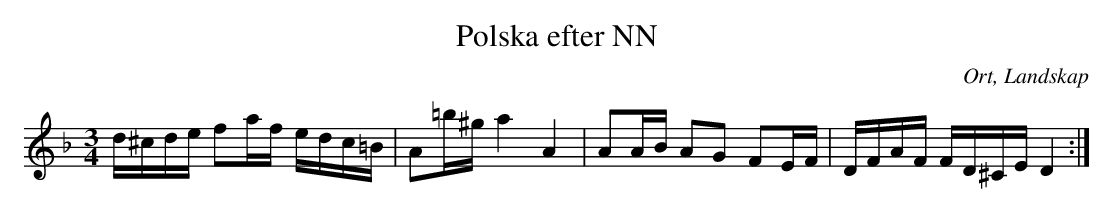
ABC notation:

X:1
T:Polska efter NN
O:Ort, Landskap
M:3/4
L:1/16
K:Dm
d^cde f2af edc=B |A2=b^g a4 A4 |A2AB A2G2 F2EF |DFAF FD^CE D4 :|
